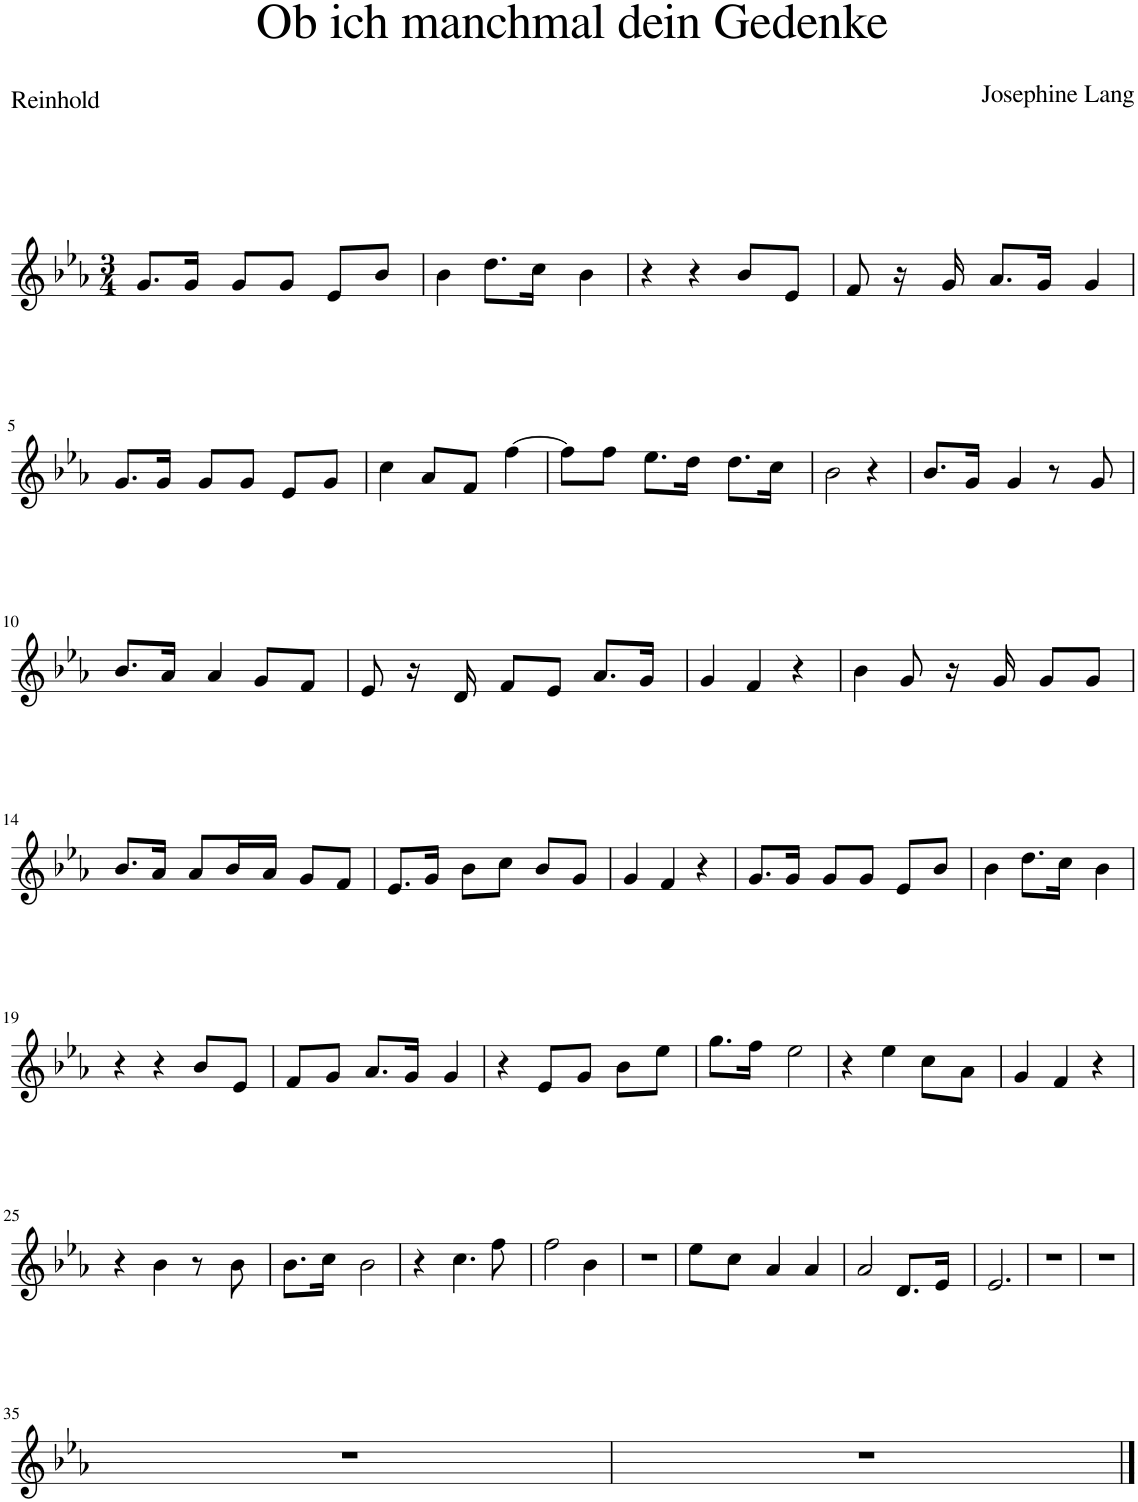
**kern
*part1
*staff1
*I"Piano
*I'Pno
*clefG2
*k[b-e-a-]
*M3/4
=1
8.g/L
16g/Jk
8g/L
8g/J
8e-/L
8b-/J
=2
4b-\
8.dd\L
16cc\Jk
4b-\
=3
4r
4r
8b-/L
8e-/J
=4
8f/
16r
16g/
8.a-/L
16g/Jk
4g/
!!LO:LB:g=z
=5
8.g/L
16g/Jk
8g/L
8g/J
8e-/L
8g/J
=6
4cc\
8a-/L
8f/J
[4ff\
=7
8ff\L]
8ff\J
8.ee-\L
16dd\Jk
8.dd\L
16cc\Jk
=8
2b-\
4r
=9
8.b-/L
16g/Jk
4g/
8r
8g/
!!LO:LB:g=z
=10
8.b-/L
16a-/Jk
4a-/
8g/L
8f/J
=11
8e-/
16r
16d/
8f/L
8e-/J
8.a-/L
16g/Jk
=12
4g/
4f/
4r
=13
4b-\
8g/
16r
16g/
8g/L
8g/J
!!LO:LB:g=z
=14
8.b-/L
16a-/Jk
8a-/L
16b-/L
16a-/JJ
8g/L
8f/J
=15
8.e-/L
16g/Jk
8b-\L
8cc\J
8b-/L
8g/J
=16
4g/
4f/
4r
=17
8.g/L
16g/Jk
8g/L
8g/J
8e-/L
8b-/J
=18
4b-\
8.dd\L
16cc\Jk
4b-\
!!LO:LB:g=z
=19
4r
4r
8b-/L
8e-/J
=20
8f/L
8g/J
8.a-/L
16g/Jk
4g/
=21
4r
8e-/L
8g/J
8b-\L
8ee-\J
=22
8.gg\L
16ff\Jk
2ee-\
=23
4r
4ee-\
8cc\L
8a-\J
=24
4g/
4f/
4r
!!LO:LB:g=z
=25
4r
4b-\
8r
8b-\
=26
8.b-\L
16cc\Jk
2b-\
=27
4r
4.cc\
8ff\
=28
2ff\
4b-\
=29
2.r
=30
8ee-\L
8cc\J
4a-/
4a-/
=31
2a-/
8.d/L
16e-/Jk
=32
2.e-/
=33
2.r
=34
2.r
!!LO:LB:g=z
=35
2.r
=36
2.r
==
*-
